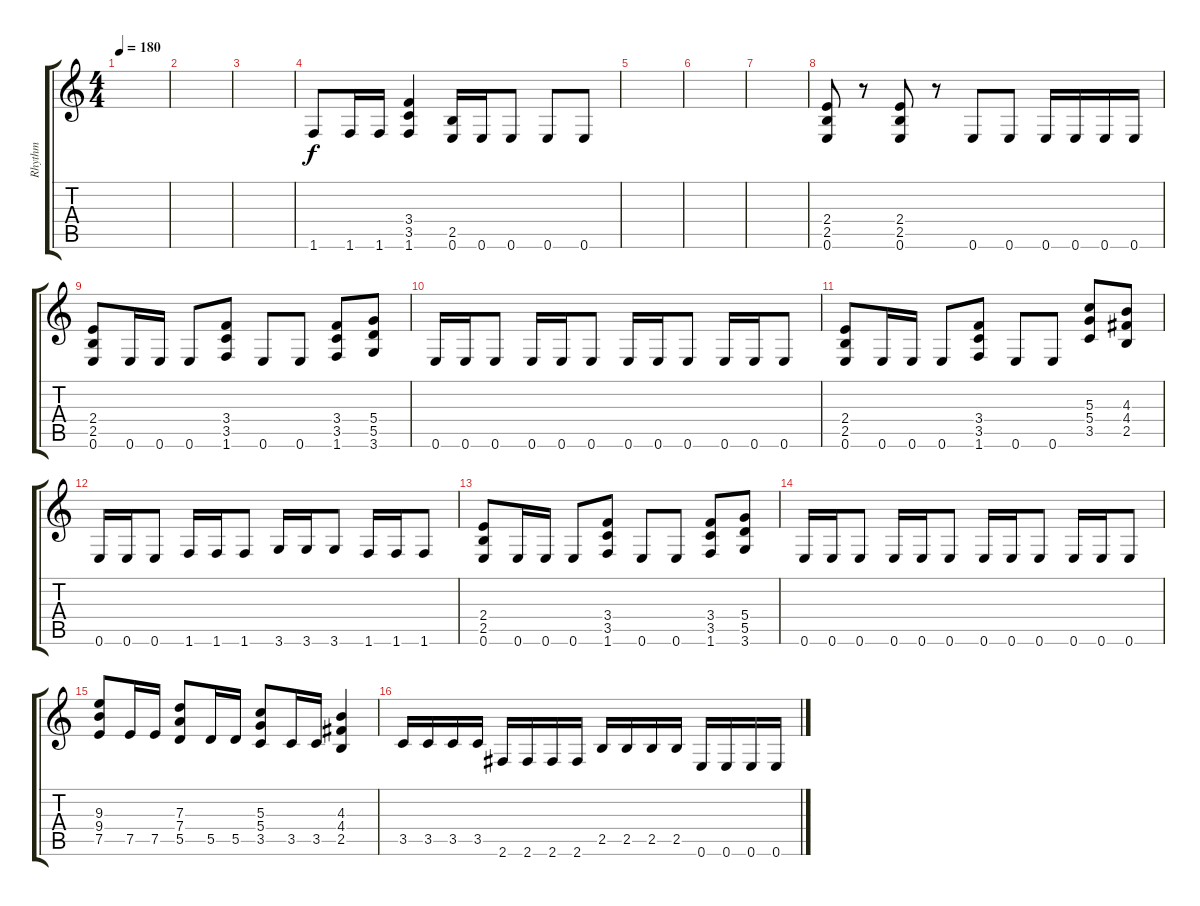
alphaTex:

\track ("Rhythm" "Rhythm") {instrument distortionguitar}
\staff {score tabs}
\tuning (E4 B3 G3 D3 A2 E2) {hide}
\ts (4 4)
\tempo 180
\clef g2
\ks c
|
|
|
1.6.8{volume 16} 1.6.16 1.6.16 (3.4 3.5 1.6).4 (2.5 0.6).16 0.6.16 0.6.8 0.6.8 0.6.8 |
|
|
|
(2.4 2.5 0.6).8 r.8 (2.4 2.5 0.6).8 r.8 0.6.8 0.6.8 0.6.16 0.6.16 0.6.16 0.6.16 |
(2.4 2.5 0.6).8 0.6.16 0.6.16 0.6.8 (3.4 3.5 1.6).8 0.6.8 0.6.8 (3.4 3.5 1.6).8 (5.4 5.5 3.6).8 |
0.6.16 0.6.16 0.6.8 0.6.16 0.6.16 0.6.8 0.6.16 0.6.16 0.6.8 0.6.16 0.6.16 0.6.8 |
(2.4 2.5 0.6).8 0.6.16 0.6.16 0.6.8 (3.4 3.5 1.6).8 0.6.8 0.6.8 (5.3 5.4 3.5).8 (4.3 4.4 2.5).8 |
0.6.16 0.6.16 0.6.8 1.6.16 1.6.16 1.6.8 3.6.16 3.6.16 3.6.8 1.6.16 1.6.16 1.6.8 |
(2.4 2.5 0.6).8 0.6.16 0.6.16 0.6.8 (3.4 3.5 1.6).8 0.6.8 0.6.8 (3.4 3.5 1.6).8 (5.4 5.5 3.6).8 |
0.6.16 0.6.16 0.6.8 0.6.16 0.6.16 0.6.8 0.6.16 0.6.16 0.6.8 0.6.16 0.6.16 0.6.8 |
(9.3 9.4 7.5).8 7.5.16 7.5.16 (7.3 7.4 5.5).8 5.5.16 5.5.16 (5.3 5.4 3.5).8 3.5.16 3.5.16 (4.3 4.4 2.5).4 |
3.5.16 3.5.16 3.5.16 3.5.16 2.6.16 2.6.16 2.6.16 2.6.16 2.5.16 2.5.16 2.5.16 2.5.16 0.6.16 0.6.16 0.6.16 0.6.16
